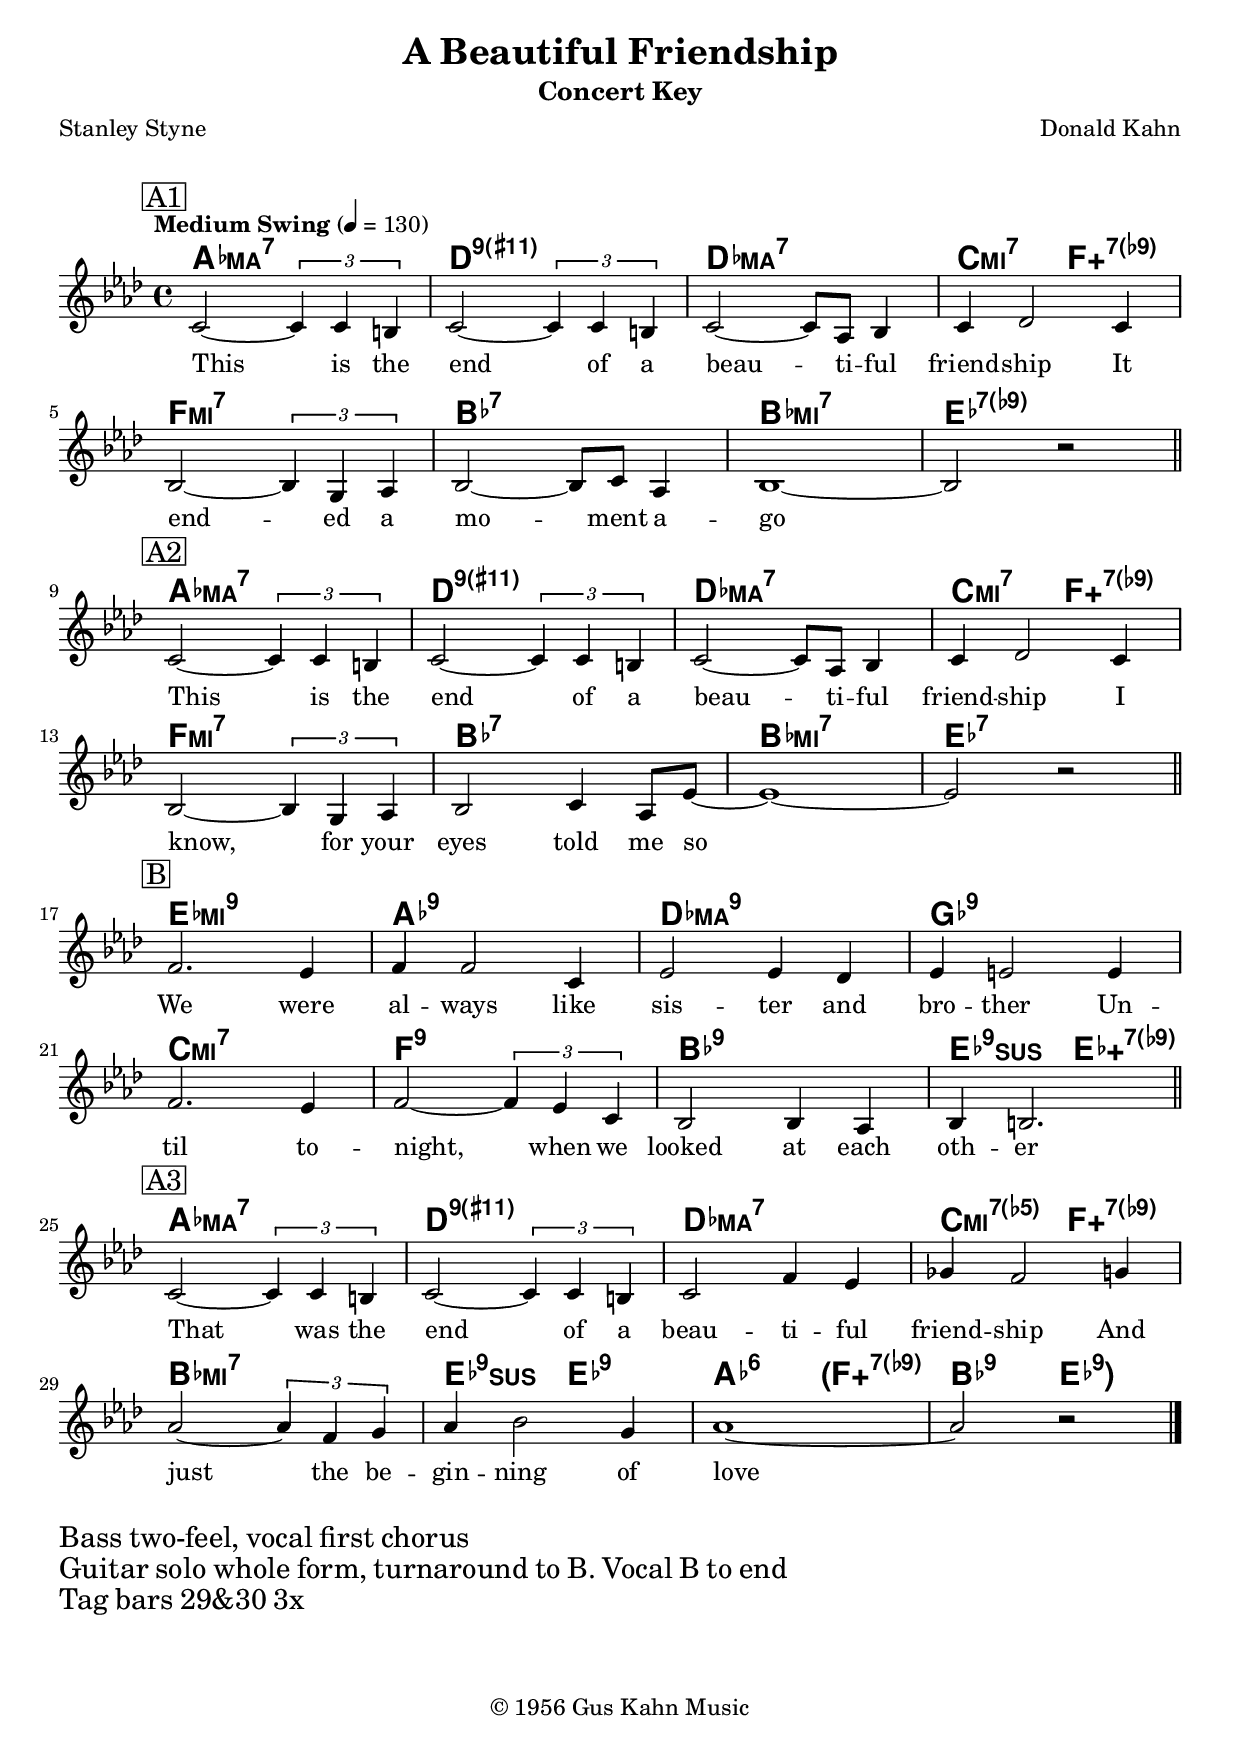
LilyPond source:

\version "2.24.0"

\include "english.ly"

instrument = "Concert Key"
whatKey = af,
whatClef = "treble"

%% -*- Mode: LilyPond -*-

\include "lead-sheets.ily"

\header {
  title = "A Beautiful Friendship"
  subtitle = \instrument
  poet = "Stanley Styne"
  composer = "Donald Kahn"
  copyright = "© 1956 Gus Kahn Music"
}

refrainLyrics = \lyricmode {
This is the end of a beau -- ti -- ful friend -- ship
It end -- ed a mo -- ment a -- go
This is the end of a beau -- ti -- ful friend -- ship
I know, for your eyes told me so
We were al -- ways like sis -- ter and bro -- ther
Un -- til to -- night, when we looked at each oth -- er
That was the end of a beau -- ti -- ful friend -- ship
And just the be -- gin -- ning of love
}

refrainChords = \chordmode {

  c1:maj7 gf1:9.11+ f1:maj7 e2:m7 a2:7.9-.5+
  a1:m7 d1:7 d1:m7 g1:7.9-
  
  c1:maj7 gf1:9.11+ f1:maj7 e2:m7 a2:7.9-.5+
  a1:m7 d1:7 d1:m7 g1:7

  g1:m9 c1:9 f1:maj9 bf1:9
  e1:m7 a1:9 d1:9 g2:sus9 g2:7.9-.5+
  
  c1:maj7 gf1:9.11+ f1:maj7 e2:m7.5- a2:7.9-.5+
  d1:m7 g2:sus9 g2:9

  c2:6
  
  \chordOpenParen{ a2:7.9-.5+ }
  d2:9
  \chordCloseParen{ g2:9 }
}

refrainKey = c

refrainMelody = \relative c' {
  \time 4/4
  \key \refrainKey \major
  \clef \whatClef
  \tempo "Medium Swing" 4 = 130

  \mark \markup{ \box A1 }
  
  e2~ \tuplet 3/2 { e4 e4 ds4 } | e2~ \tuplet 3/2 { e4 e4 ds4 } | e2~ e8 c8 d4 | e4 f2 e4 |
  \break
  d2~ \tuplet 3/2 { d4 b4 c4 } | d2~ d8 e8 c4 | d1~ | d2 r2 |

  \bar "||"
  \break


  \mark \markup{ \box A2 }

  e2~ \tuplet 3/2 { e4 e4 ds4 } | e2~ \tuplet 3/2 { e4 e4 ds4 } | e2~ e8 c8 d4 | e4 f2 e4 |
  \break
  d2~ \tuplet 3/2 { d4 b4 c4 } | d2 e4 c8 g'8~ | g1~ | g2 r2 |

  \bar "||"
  \break
  
  \mark \markup{ \box B }
  
  a2. g4 | a4 a2 e4 | g2 g4 f4 | g4 af2 af4 |
  a2. g4 | a2~ \tuplet 3/2 { a4 g4 e4 } | d2 d4 c4 | d4 ef2. |


  \bar "||"
  \break

  \mark \markup{ \box A3 }

  e2~ \tuplet 3/2 { e4 e4 ds4 } | e2~ \tuplet 3/2 { e4 e4 ds4 } | e2 a4 g4 | bf4 a2 b4 |
  \break
  c2~ \tuplet 3/2 { c4 a4 b4 } | c4 d2 b4 | c1~ | c2 r2 |

  \bar "|."
}

\include "paper.ily"

\markup {
  \vspace #1
}

\include "refrain.ily"

performanceNotes =
\markup {
  \column {
    \line { \huge { Bass two-feel, vocal first chorus } }
    \line { \huge { Guitar solo whole form, turnaround to B. Vocal B to end } }
    \line { \huge { Tag bars 29&30 3x } }
  } }

\include "notes.ily"

